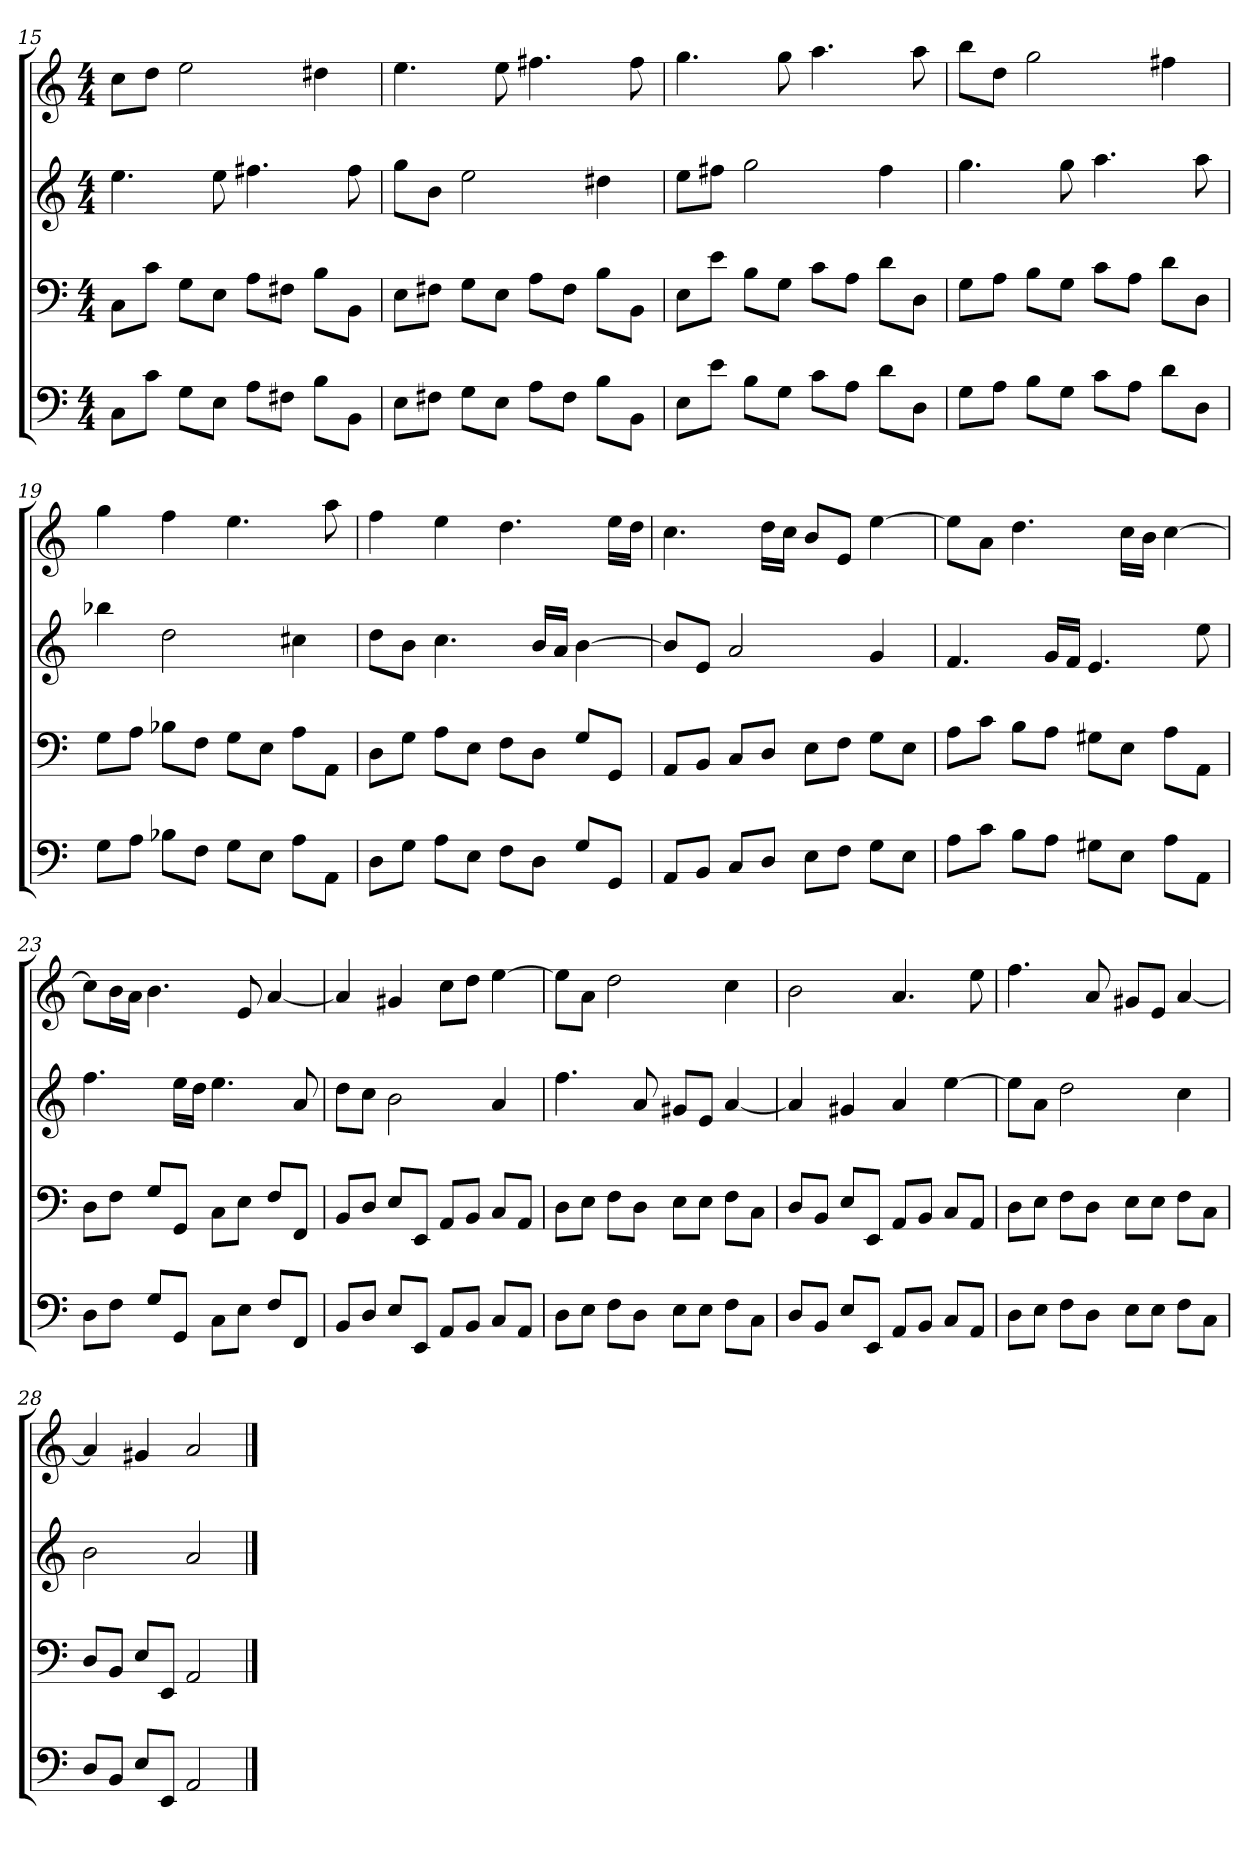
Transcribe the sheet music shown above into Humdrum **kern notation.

**kern	**kern	**kern	**kern
*part4	*part3	*part2	*part1
*staff4	*staff3	*staff2	*staff1
*k[]	*k[]	*k[]	*k[]
*a:	*a:	*a:	*a:
*M4/4	*M4/4	*M4/4	*M4/4
=15	=15	=15	=15
8CL	8CL	4.ee	8ccL
8cJ	8cJ	.	8ddJ
8GL	8GL	.	2ee
8EJ	8EJ	8ee	.
8AL	8AL	4.ff#X	.
8F#XJ	8F#XJ	.	.
8BL	8BL	.	4dd#X
8BBJ	8BBJ	8ff#	.
=16	=16	=16	=16
8EL	8EL	8ggL	4.ee
8F#XJ	8F#XJ	8bJ	.
8GL	8GL	2ee	.
8EJ	8EJ	.	8ee
8AL	8AL	.	4.ff#X
8F#J	8F#J	.	.
8BL	8BL	4dd#X	.
8BBJ	8BBJ	.	8ff#
=17	=17	=17	=17
8EL	8EL	8eeL	4.gg
8eJ	8eJ	8ff#XJ	.
8BL	8BL	2gg	.
8GJ	8GJ	.	8gg
8cL	8cL	.	4.aa
8AJ	8AJ	.	.
8dL	8dL	4ff#	.
8DJ	8DJ	.	8aa
=18	=18	=18	=18
8GL	8GL	4.gg	8bbL
8AJ	8AJ	.	8ddJ
8BL	8BL	.	2gg
8GJ	8GJ	8gg	.
8cL	8cL	4.aa	.
8AJ	8AJ	.	.
8dL	8dL	.	4ff#X
8DJ	8DJ	8aa	.
=19	=19	=19	=19
8GL	8GL	4bb-X	4gg
8AJ	8AJ	.	.
8B-XL	8B-XL	2dd	4ff
8FJ	8FJ	.	.
8GL	8GL	.	4.ee
8EJ	8EJ	.	.
8AL	8AL	4cc#X	.
8AAJ	8AAJ	.	8aa
=20	=20	=20	=20
8DL	8DL	8ddL	4ff
8GJ	8GJ	8bJ	.
8AL	8AL	4.cc	4ee
8EJ	8EJ	.	.
8FL	8FL	.	4.dd
8DJ	8DJ	16bLL	.
.	.	16aJJ	.
8GL	8GL	[4b	.
8GGJ	8GGJ	.	16eeLL
.	.	.	16ddJJ
=21	=21	=21	=21
8AAL	8AAL	8bL]	4.cc
8BBJ	8BBJ	8eJ	.
8CL	8CL	2a	.
8DJ	8DJ	.	16ddLL
.	.	.	16ccJJ
8EL	8EL	.	8bL
8FJ	8FJ	.	8eJ
8GL	8GL	4g	[4ee
8EJ	8EJ	.	.
=22	=22	=22	=22
8AL	8AL	4.f	8eeL]
8cJ	8cJ	.	8aJ
8BL	8BL	.	4.dd
8AJ	8AJ	16gLL	.
.	.	16fJJ	.
8G#XL	8G#XL	4.e	.
8EJ	8EJ	.	16ccLL
.	.	.	16bJJ
8AL	8AL	.	[4cc
8AAJ	8AAJ	8ee	.
=23	=23	=23	=23
8DL	8DL	4.ff	8ccL]
8FJ	8FJ	.	16bL
.	.	.	16aJJ
8GL	8GL	.	4.b
8GGJ	8GGJ	16eeLL	.
.	.	16ddJJ	.
8CL	8CL	4.ee	.
8EJ	8EJ	.	8e
8FL	8FL	.	[4a
8FFJ	8FFJ	8a	.
=24	=24	=24	=24
8BBL	8BBL	8ddL	4a]
8DJ	8DJ	8ccJ	.
8EL	8EL	2b	4g#X
8EEJ	8EEJ	.	.
8AAL	8AAL	.	8ccL
8BBJ	8BBJ	.	8ddJ
8CL	8CL	4a	[4ee
8AAJ	8AAJ	.	.
=25	=25	=25	=25
8DL	8DL	4.ff	8eeL]
8EJ	8EJ	.	8aJ
8FL	8FL	.	2dd
8DJ	8DJ	8a	.
8EL	8EL	8g#XL	.
8EJ	8EJ	8eJ	.
8FL	8FL	[4a	4cc
8CJ	8CJ	.	.
=26	=26	=26	=26
8DL	8DL	4a]	2b
8BBJ	8BBJ	.	.
8EL	8EL	4g#X	.
8EEJ	8EEJ	.	.
8AAL	8AAL	4a	4.a
8BBJ	8BBJ	.	.
8CL	8CL	[4ee	.
8AAJ	8AAJ	.	8ee
=27	=27	=27	=27
8DL	8DL	8eeL]	4.ff
8EJ	8EJ	8aJ	.
8FL	8FL	2dd	.
8DJ	8DJ	.	8a
8EL	8EL	.	8g#XL
8EJ	8EJ	.	8eJ
8FL	8FL	4cc	[4a
8CJ	8CJ	.	.
=28	=28	=28	=28
8DL	8DL	2b	4a]
8BBJ	8BBJ	.	.
8EL	8EL	.	4g#X
8EEJ	8EEJ	.	.
2AA	2AA	2a	2a
==	==	==	==
*-	*-	*-	*-
